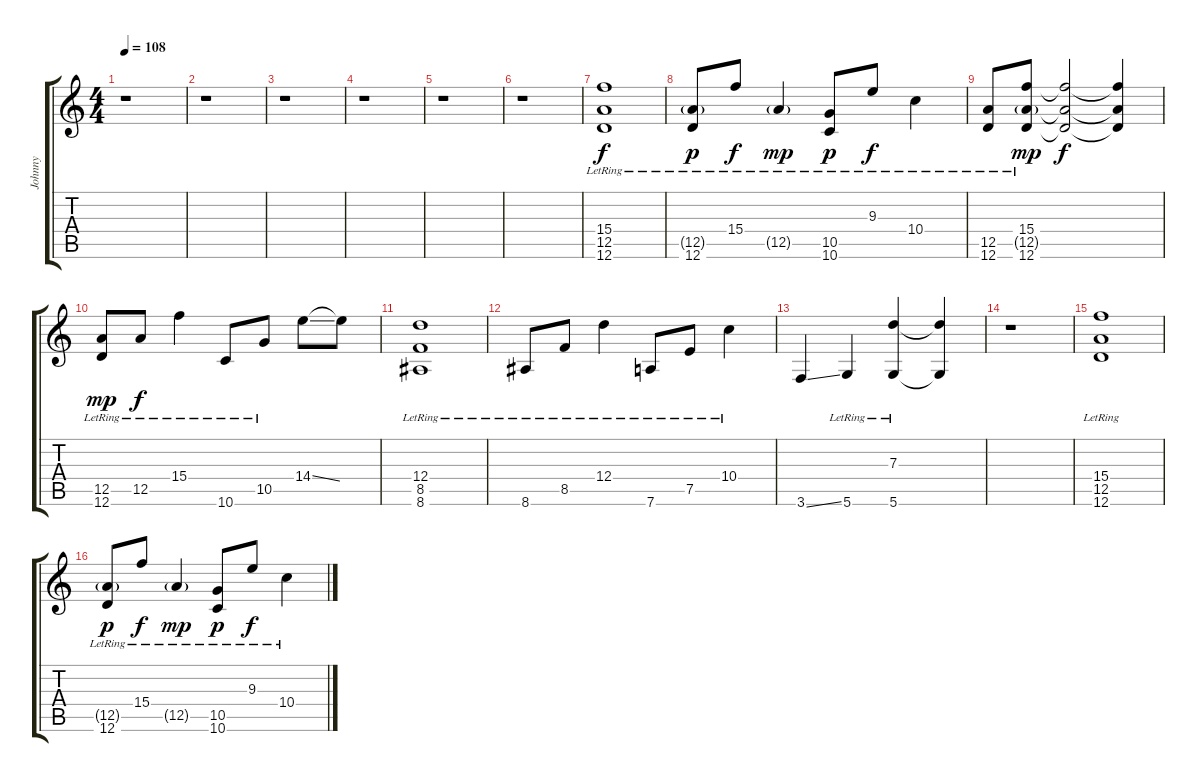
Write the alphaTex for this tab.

\track ("Johnny" "Johnny") {instrument electricguitarjazz}
\staff {score tabs}
\tuning (E4 B3 G3 D3 A2 D2) {hide}
\ts (4 4)
\tempo 108
\clef g2
\ks c
r.1{dy f} |
r.1 |
r.1 |
r.1 |
r.1 |
r.1 |
(15.4{lr} 12.5{lr} 12.6{lr}).1 |
(12.5{g lr} 12.6{lr}).8{dy p} 15.4{lr}.8{dy f} 12.5{g lr}.4{dy mp} (10.5{lr} 10.6{lr}).8{dy p} 9.3{lr}.8{dy f} 10.4{lr}.4 |
(12.5{lr} 12.6{lr}).8 (15.4{lr} 12.5{g lr} 12.6{lr}).8{dy mp} (15.4{t} 12.5{t} 12.6{t}).2{dy f} (15.4{t} 12.5{t} 12.6{t}).4 |
(12.5{lr} 12.6{lr}).8{dy mp} 12.5{lr}.8{dy f} 15.4{lr}.4 10.6{lr}.8 10.5{lr}.8 14.4{ss}.8 14.4{t}.8 |
(12.4{lr} 8.5{lr} 8.6{lr}).1 |
8.6{lr}.8 8.5{lr}.8 12.4{lr}.4 7.6{lr}.8 7.5{lr}.8 10.4{lr}.4 |
3.6{ss}.4 5.6{lr}.4 (7.3{lr} 5.6{lr}).4 (7.3{t} 5.6{t}).4 |
r.1 |
(15.4{lr} 12.5{lr} 12.6{lr}).1 |
(12.5{g lr} 12.6{lr}).8{dy p} 15.4{lr}.8{dy f} 12.5{g lr}.4{dy mp} (10.5{lr} 10.6{lr}).8{dy p} 9.3{lr}.8{dy f} 10.4{lr}.4
